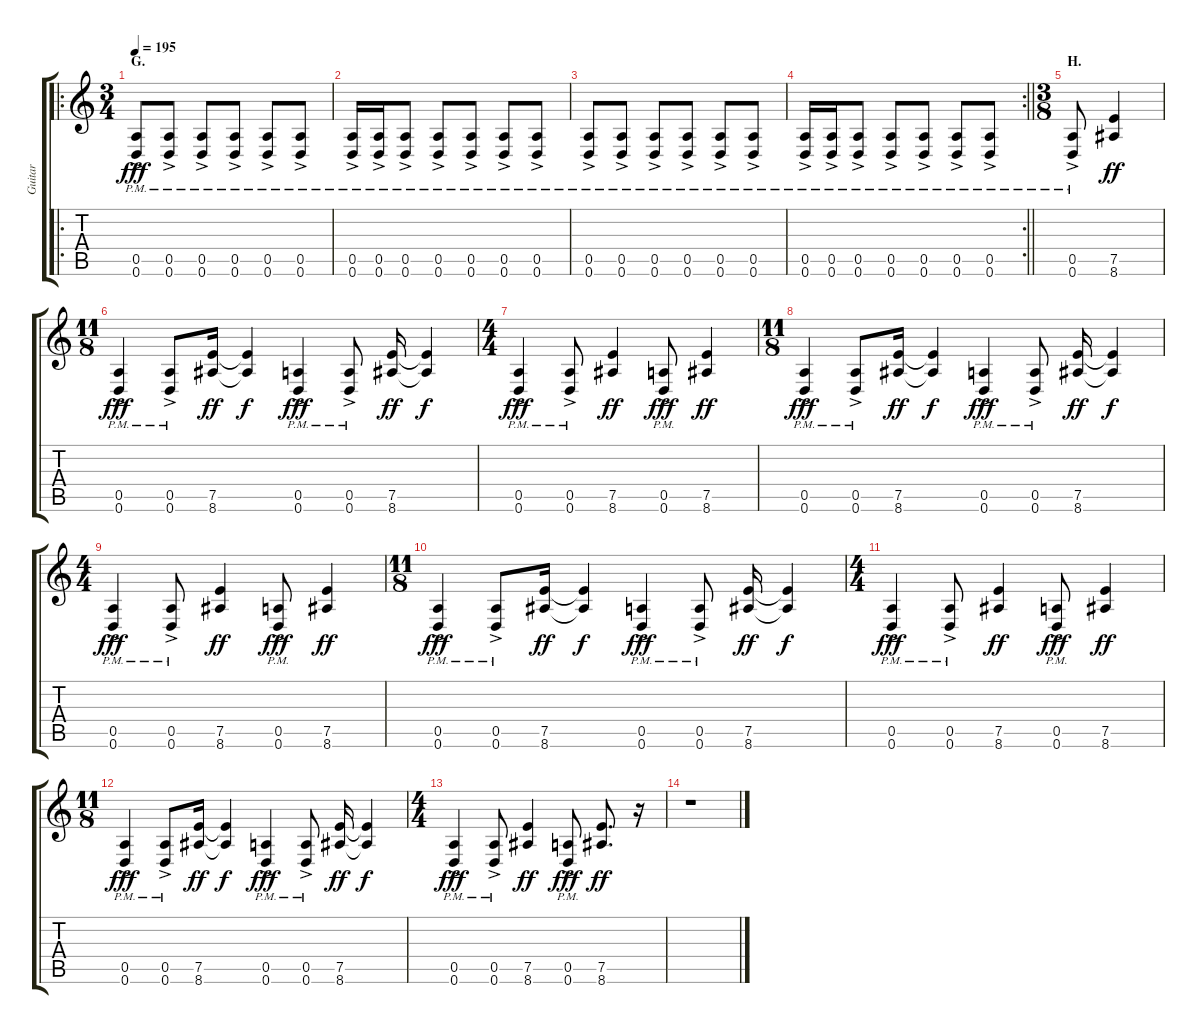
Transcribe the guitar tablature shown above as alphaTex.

\track ("Guitar" "Guitar") {instrument distortionguitar}
\staff {score tabs}
\tuning (E4 B3 G3 D3 A2 D2) {hide}
\ro
\ts (3 4)
\section ("" "G.")
\tempo 195
\clef g2
\ks c
(0.5{ac pm} 0.6{ac pm}).8{dy fff} (0.5{ac pm} 0.6{ac pm}).8 (0.5{ac pm} 0.6{ac pm}).8 (0.5{ac pm} 0.6{ac pm}).8 (0.5{ac pm} 0.6{ac pm}).8 (0.5{ac pm} 0.6{ac pm}).8 |
(0.5{ac pm} 0.6{ac pm}).16 (0.5{ac pm} 0.6{ac pm}).16 (0.5{ac pm} 0.6{ac pm}).8 (0.5{ac pm} 0.6{ac pm}).8 (0.5{ac pm} 0.6{ac pm}).8 (0.5{ac pm} 0.6{ac pm}).8 (0.5{ac pm} 0.6{ac pm}).8 |
(0.5{ac pm} 0.6{ac pm}).8 (0.5{ac pm} 0.6{ac pm}).8 (0.5{ac pm} 0.6{ac pm}).8 (0.5{ac pm} 0.6{ac pm}).8 (0.5{ac pm} 0.6{ac pm}).8 (0.5{ac pm} 0.6{ac pm}).8 |
\rc 2
\barLineRight lightlight
(0.5{ac pm} 0.6{ac pm}).16 (0.5{ac pm} 0.6{ac pm}).16 (0.5{ac pm} 0.6{ac pm}).8 (0.5{ac pm} 0.6{ac pm}).8 (0.5{ac pm} 0.6{ac pm}).8 (0.5{ac pm} 0.6{ac pm}).8 (0.5{ac pm} 0.6{ac pm}).8 |
\ts (3 8)
\section ("" "H.")
(0.5{ac pm} 0.6{ac pm}).8 (7.5 8.6).4{dy ff} |
\ts (11 8)
(0.5{ac pm} 0.6{ac pm}).4{dy fff} (0.5{ac pm} 0.6{ac pm}).8 (7.5 8.6).16{dy ff} (7.5{t} 8.6{t}).4{dy f} (0.5{ac pm} 0.6{ac pm}).4{dy fff} (0.5{ac pm} 0.6{ac pm}).8 (7.5 8.6).16{dy ff} (7.5{t} 8.6{t}).4{dy f} |
\ts (4 4)
(0.5{ac pm} 0.6{ac pm}).4{dy fff} (0.5{ac pm} 0.6{ac pm}).8 (7.5 8.6).4{dy ff} (0.5{ac pm} 0.6{ac pm}).8{dy fff} (7.5 8.6).4{dy ff} |
\ts (11 8)
(0.5{ac pm} 0.6{ac pm}).4{dy fff} (0.5{ac pm} 0.6{ac pm}).8 (7.5 8.6).16{dy ff} (7.5{t} 8.6{t}).4{dy f} (0.5{ac pm} 0.6{ac pm}).4{dy fff} (0.5{ac pm} 0.6{ac pm}).8 (7.5 8.6).16{dy ff} (7.5{t} 8.6{t}).4{dy f} |
\ts (4 4)
(0.5{ac pm} 0.6{ac pm}).4{dy fff} (0.5{ac pm} 0.6{ac pm}).8 (7.5 8.6).4{dy ff} (0.5{ac pm} 0.6{ac pm}).8{dy fff} (7.5 8.6).4{dy ff} |
\ts (11 8)
(0.5{ac pm} 0.6{ac pm}).4{dy fff} (0.5{ac pm} 0.6{ac pm}).8 (7.5 8.6).16{dy ff} (7.5{t} 8.6{t}).4{dy f} (0.5{ac pm} 0.6{ac pm}).4{dy fff} (0.5{ac pm} 0.6{ac pm}).8 (7.5 8.6).16{dy ff} (7.5{t} 8.6{t}).4{dy f} |
\ts (4 4)
(0.5{ac pm} 0.6{ac pm}).4{dy fff} (0.5{ac pm} 0.6{ac pm}).8 (7.5 8.6).4{dy ff} (0.5{ac pm} 0.6{ac pm}).8{dy fff} (7.5 8.6).4{dy ff} |
\ts (11 8)
(0.5{ac pm} 0.6{ac pm}).4{dy fff} (0.5{ac pm} 0.6{ac pm}).8 (7.5 8.6).16{dy ff} (7.5{t} 8.6{t}).4{dy f} (0.5{ac pm} 0.6{ac pm}).4{dy fff} (0.5{ac pm} 0.6{ac pm}).8 (7.5 8.6).16{dy ff} (7.5{t} 8.6{t}).4{dy f} |
\ts (4 4)
(0.5{ac pm} 0.6{ac pm}).4{dy fff} (0.5{ac pm} 0.6{ac pm}).8 (7.5 8.6).4{dy ff} (0.5{ac pm} 0.6{ac pm}).8{dy fff} (7.5 8.6).8{d dy ff} r.16 |
r.1
